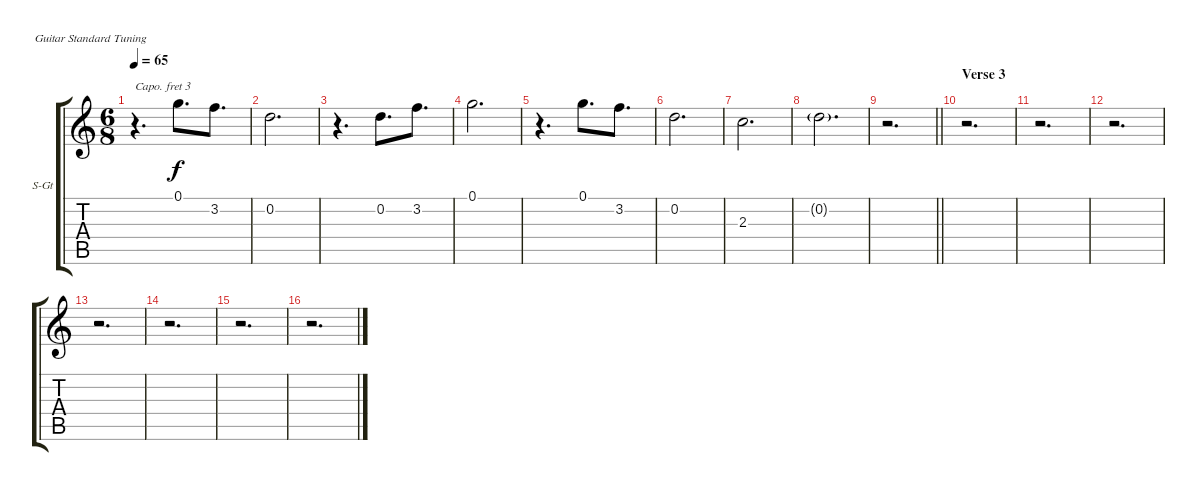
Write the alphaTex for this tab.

\bracketExtendMode groupsimilarinstruments
\firstSystemTrackNameOrientation horizontal
\otherSystemsTrackNameOrientation horizontal
\track ("Choir" "S-Gt") {instrument pad4choir}
\staff {score tabs}
\capo 3
\tuning (E4 B3 G3 D3 A2 E2)
\displaytranspose 12
\ts (6 8)
\tempo 65
\clef g2
\ks c
r.4{d dy f} 0.1.8{d} 3.2.8{d} |
0.2.2{d} |
r.4{d} 0.2.8{d} 3.2.8{d} |
0.1.2{d} |
r.4{d} 0.1.8{d} 3.2.8{d} |
0.2.2{d} |
2.3.2{d} |
0.2{g}.2{d} |
\barLineRight lightlight
r.2{d} |
\section ("" "Verse 3")
r.2{d} |
r.2{d} |
r.2{d} |
r.2{d} |
r.2{d} |
r.2{d} |
r.2{d}
